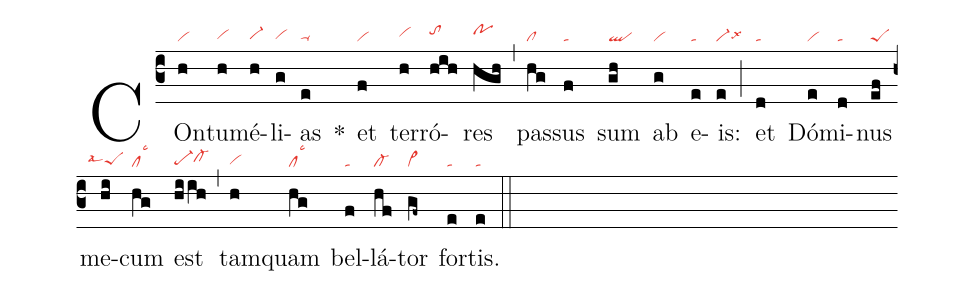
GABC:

nabc-lines: 1;
%%
(c3)
COn(h|vi)tu(h|vihg)mé(h|vi-hg)li(g|vihg)as(e|ta-hg) *()
et(f|vi) ter(h|vihh)ró(hih|tohi)res(hgh|pohi) (,)
pas(hg|cl)sus(f|ta) sum(gh|ql) ab(g|vi) e(e|ta)is:(e|vi-lsx6) (;)
et(d|ta) Dó(e|vi)mi(d|ta)nus(ef|peS) me(hi|````peShglsal4)cum(hg|cllsc3) est(hiih|pe-hgcl-hh) (,)
tam(h|vihg)quam(hg|cllsc3) bel(f|ta)lá(hf|cl-)tor(gf~|vi>) for(e|ta)tis.(e|ta) (::)
